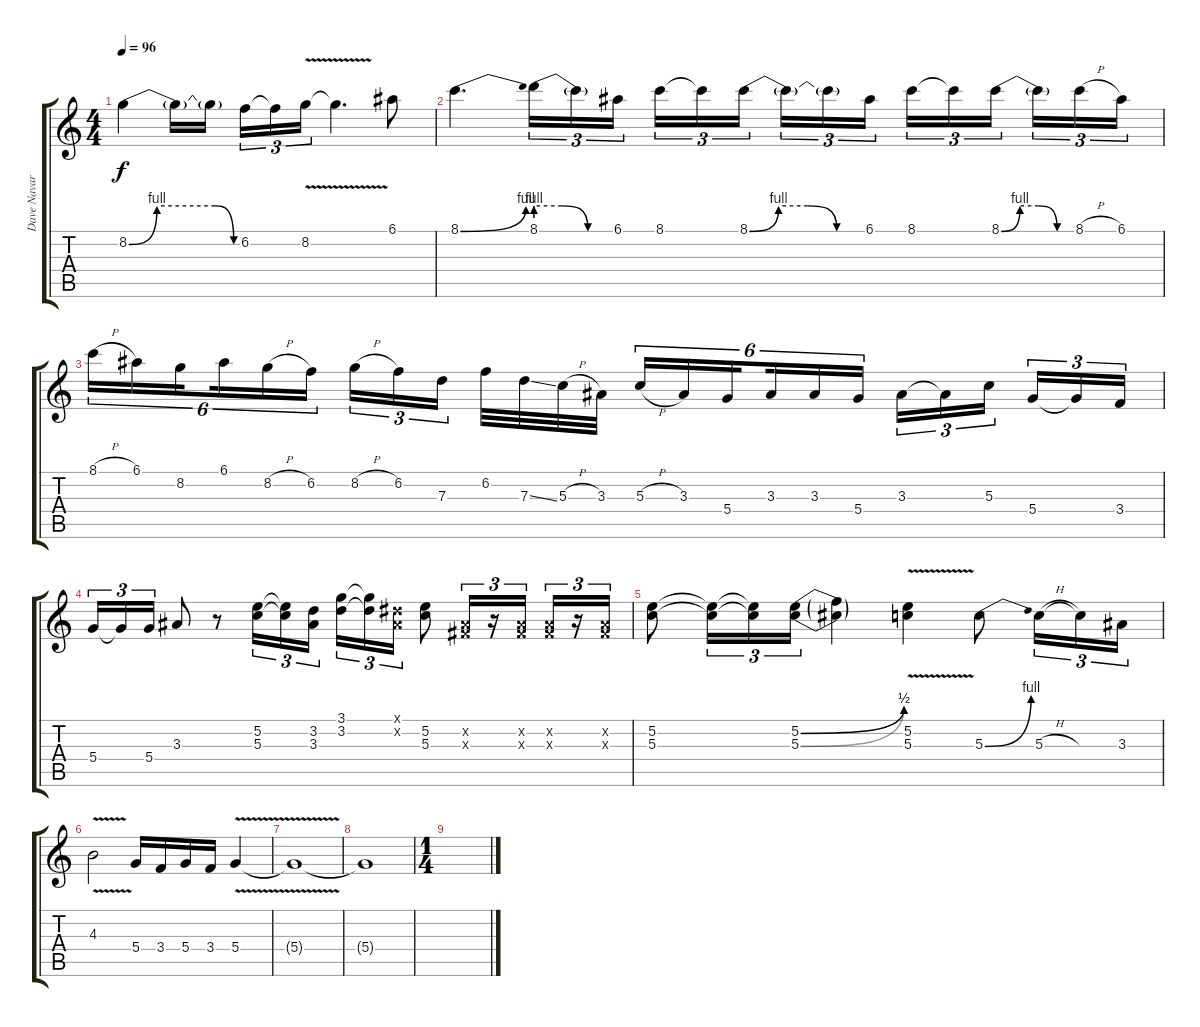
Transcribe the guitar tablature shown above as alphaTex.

\track ("Dave Navarro 2" "Dave Navar") {instrument distortionguitar}
\staff {score tabs}
\tuning (E4 B3 G3 D3 A2 E2) {hide}
\ts (4 4)
\tempo 96
\clef g2
\ks c
8.2{be (custom 0 0 15 4 46 4 56 0 60 0)}.4{dy f} 8.2{t}.16 8.2{t}.16{beam splitsecondary} 6.2.16{tu (3 2)} 6.2{t}.16{tu (3 2)} 8.2{v}.16{tu (3 2)} 8.2{t}.4{d} 6.1.8 |
8.1{be (bend 0 0 60 4)}.4{d} 8.1{be (custom 0 4 20 4 40 0 60 0)}.16{tu (3 2)} 8.1{t}.16{tu (3 2)} 6.1.16{tu (3 2)} 8.1.16{tu (3 2)} 8.1{t}.16{tu (3 2)} 8.1{be (custom 0 0 15 4 30 4 45 0 60 0)}.16{tu (3 2) beam splitsecondary} 8.1{t}.16{tu (3 2)} 8.1{t}.16{tu (3 2)} 6.1.16{tu (3 2)} 8.1.16{tu (3 2)} 8.1{t}.16{tu (3 2)} 8.1{be (custom 0 0 15 4 30 4 45 0 60 0)}.16{tu (3 2) beam splitsecondary} 8.1{t}.16{tu (3 2)} 8.1{h}.16{tu (3 2)} 6.1.16{tu (3 2)} |
8.1{h}.16{tu (6 4)} 6.1.16{tu (6 4)} 8.2.16{tu (6 4) beam splitsecondary} 6.1.16{tu (6 4)} 8.2{h}.16{tu (6 4)} 6.2.16{tu (6 4)} 8.2{h}.16{tu (3 2)} 6.2.16{tu (3 2)} 7.3.16{tu (3 2) beam splitsecondary} 6.2.32 7.3{ss}.32 5.3{h}.32 3.3.32 5.3{h}.16{tu (6 4)} 3.3.16{tu (6 4)} 5.4.16{tu (6 4) beam splitsecondary} 3.3.16{tu (6 4)} 3.3.16{tu (6 4)} 5.4.16{tu (6 4)} 3.3.16{tu (3 2)} 3.3{t}.16{tu (3 2)} 5.3.16{tu (3 2) beam splitsecondary} 5.4.16{tu (3 2)} 5.4{t}.16{tu (3 2)} 3.4.16{tu (3 2)} |
5.4.16{tu (3 2)} 5.4{t}.16{tu (3 2)} 5.4.16{tu (3 2)} 3.3.8 r.8 (5.2 5.3).16{tu (3 2)} (5.2{t} 5.3{t}).16{tu (3 2)} (3.2 3.3).16{tu (3 2)} (3.1 3.2).16{tu (3 2)} (3.1{t} 3.2{t}).16{tu (3 2)} (-1.1{x} -1.2{x}).16{tu (3 2)} (5.2 5.3).8 (-1.2{x} -1.3{x}).16{tu (3 2)} r.16{tu (3 2)} (-1.2{x} -1.3{x}).16{tu (3 2)} (-1.2{x} -1.3{x}).16{tu (3 2)} r.16{tu (3 2)} (-1.2{x} -1.3{x}).16{tu (3 2)} |
(5.2 5.3).8 (5.2{t} 5.3{t}).16{tu (3 2)} (5.2{t} 5.3{t}).16{tu (3 2)} (5.2{be (bend 0 0 60 2)} 5.3{be (bend 0 0 60 2)}).16{tu (3 2)} (5.2{t} 5.3{t}).4 (5.2{v} 5.3{v}).4 5.3{be (bend 0 0 60 4)}.8 5.3{h}.16{tu (3 2)} 5.3{t}.16{tu (3 2)} 3.3.16{tu (3 2)} |
4.3{v}.2 5.4.16 3.4.16 5.4.16 3.4.16 5.4{v}.4 |
5.4{t}.1{volume 2} |
5.4{t}.1 |
\ts (1 4)
